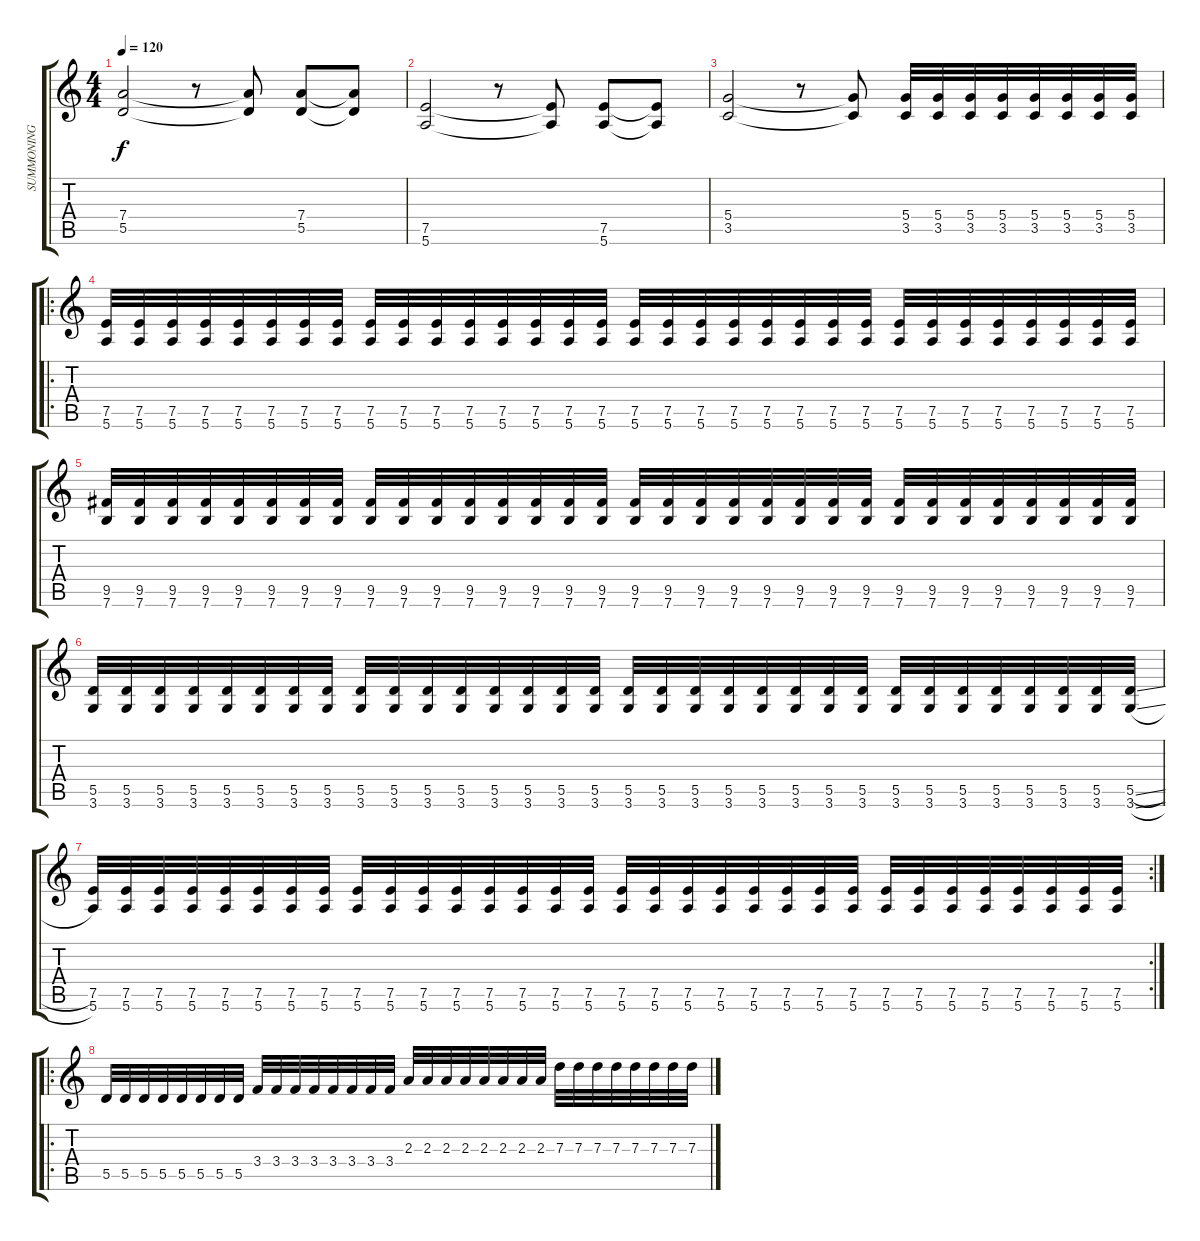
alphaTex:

\track ("SUMMONING" "SUMMONING") {instrument distortionguitar}
\staff {score tabs}
\tuning (E4 B3 G3 D3 A2 E2) {hide}
\ts (4 4)
\tempo 120
\clef g2
\ks c
(7.4 5.5).2{dy f instrument distortionguitar} r.8 (7.4{t} 5.5{t}).8 (7.4 5.5).8{txt ""} (7.4{t} 5.5{t}).8 |
(7.5 5.6).2 r.8 (7.5{t} 5.6{t}).8 (7.5 5.6).8 (7.5{t} 5.6{t}).8 |
(5.4 3.5).2 r.8 (5.4{t} 3.5{t}).8 (5.4 3.5).32 (5.4 3.5).32 (5.4 3.5).32 (5.4 3.5).32 (5.4 3.5).32 (5.4 3.5).32 (5.4 3.5).32 (5.4 3.5).32 |
\ro
(7.5 5.6).32 (7.5 5.6).32 (7.5 5.6).32 (7.5 5.6).32 (7.5 5.6).32 (7.5 5.6).32 (7.5 5.6).32 (7.5 5.6).32 (7.5 5.6).32 (7.5 5.6).32 (7.5 5.6).32 (7.5 5.6).32 (7.5 5.6).32 (7.5 5.6).32 (7.5 5.6).32 (7.5 5.6).32 (7.5 5.6).32 (7.5 5.6).32 (7.5 5.6).32 (7.5 5.6).32 (7.5 5.6).32 (7.5 5.6).32 (7.5 5.6).32 (7.5 5.6).32 (7.5 5.6).32 (7.5 5.6).32 (7.5 5.6).32 (7.5 5.6).32 (7.5 5.6).32 (7.5 5.6).32 (7.5 5.6).32 (7.5 5.6).32 |
(9.5 7.6).32 (9.5 7.6).32 (9.5 7.6).32 (9.5 7.6).32 (9.5 7.6).32 (9.5 7.6).32 (9.5 7.6).32 (9.5 7.6).32 (9.5 7.6).32 (9.5 7.6).32 (9.5 7.6).32 (9.5 7.6).32 (9.5 7.6).32 (9.5 7.6).32 (9.5 7.6).32 (9.5 7.6).32 (9.5 7.6).32 (9.5 7.6).32 (9.5 7.6).32 (9.5 7.6).32 (9.5 7.6).32 (9.5 7.6).32 (9.5 7.6).32 (9.5 7.6).32 (9.5 7.6).32 (9.5 7.6).32 (9.5 7.6).32 (9.5 7.6).32 (9.5 7.6).32 (9.5 7.6).32 (9.5 7.6).32 (9.5 7.6).32 |
(5.5 3.6).32 (5.5 3.6).32 (5.5 3.6).32 (5.5 3.6).32 (5.5 3.6).32 (5.5 3.6).32 (5.5 3.6).32 (5.5 3.6).32 (5.5 3.6).32 (5.5 3.6).32 (5.5 3.6).32 (5.5 3.6).32 (5.5 3.6).32 (5.5 3.6).32 (5.5 3.6).32 (5.5 3.6).32 (5.5 3.6).32 (5.5 3.6).32 (5.5 3.6).32 (5.5 3.6).32 (5.5 3.6).32 (5.5 3.6).32 (5.5 3.6).32 (5.5 3.6).32 (5.5 3.6).32 (5.5 3.6).32 (5.5 3.6).32 (5.5 3.6).32 (5.5 3.6).32 (5.5 3.6).32 (5.5 3.6).32 (5.5{sl} 3.6{sl}).32 |
\rc 2
(7.5 5.6).32 (7.5 5.6).32 (7.5 5.6).32 (7.5 5.6).32 (7.5 5.6).32 (7.5 5.6).32 (7.5 5.6).32 (7.5 5.6).32 (7.5 5.6).32 (7.5 5.6).32 (7.5 5.6).32 (7.5 5.6).32 (7.5 5.6).32 (7.5 5.6).32 (7.5 5.6).32 (7.5 5.6).32 (7.5 5.6).32 (7.5 5.6).32 (7.5 5.6).32 (7.5 5.6).32 (7.5 5.6).32 (7.5 5.6).32 (7.5 5.6).32 (7.5 5.6).32 (7.5 5.6).32 (7.5 5.6).32 (7.5 5.6).32 (7.5 5.6).32 (7.5 5.6).32 (7.5 5.6).32 (7.5 5.6).32 (7.5 5.6).32 |
\ro
5.5.32 5.5.32 5.5.32 5.5.32 5.5.32 5.5.32 5.5.32 5.5.32 3.4.32 3.4.32 3.4.32 3.4.32 3.4.32 3.4.32 3.4.32 3.4.32 2.3.32 2.3.32 2.3.32 2.3.32 2.3.32 2.3.32 2.3.32 2.3.32 7.3.32 7.3.32 7.3.32 7.3.32 7.3.32 7.3.32 7.3.32 7.3.32
